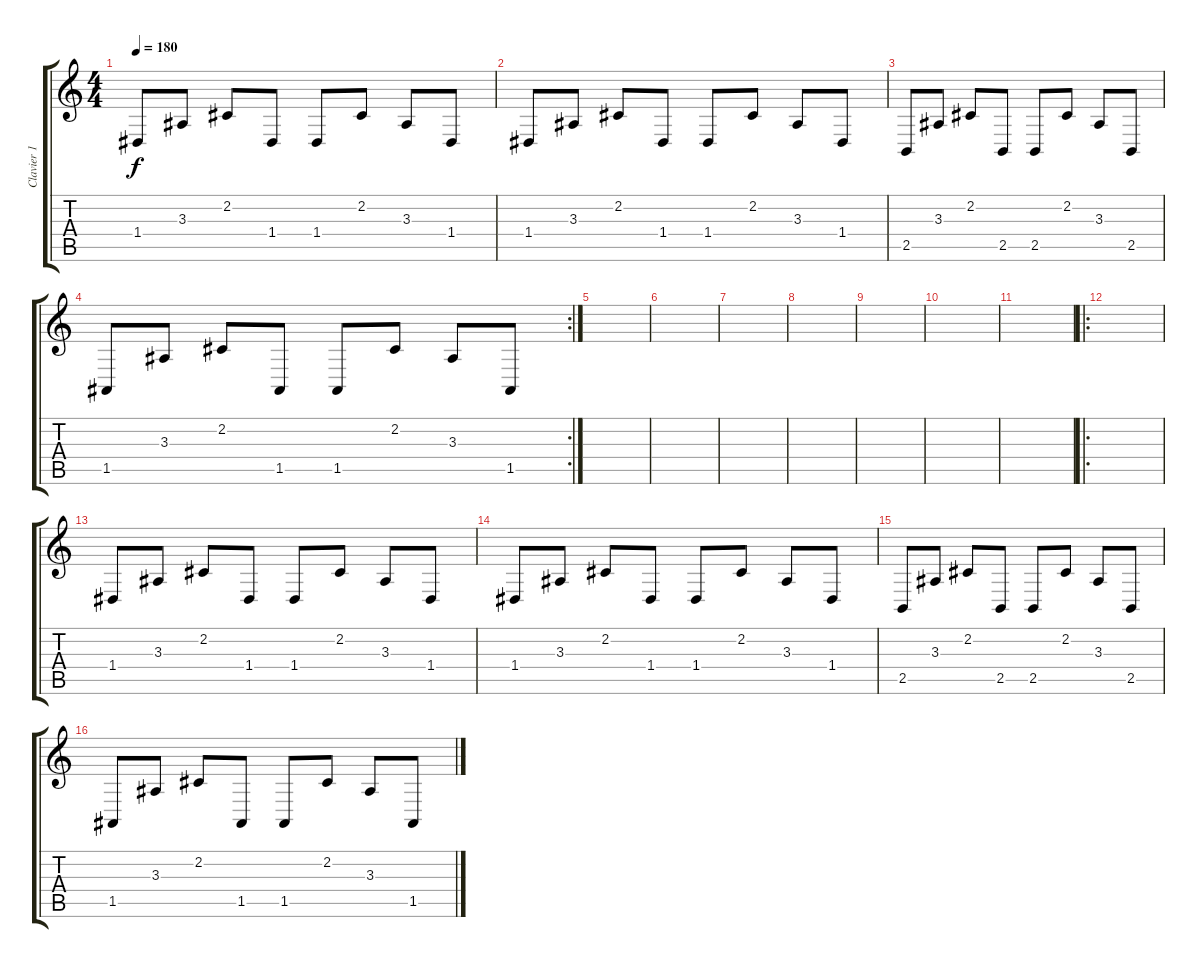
\track ("Clavier 1" "Clavier 1") {instrument fx1rain}
\staff {score tabs}
\tuning (E4 B3 G3 D3 A2 E2) {hide}
\ts (4 4)
\tempo 180
\clef g2
\ks c
1.4.8{dy f} 3.3.8 2.2.8 1.4.8 1.4.8 2.2.8 3.3.8 1.4.8 |
1.4.8 3.3.8 2.2.8 1.4.8 1.4.8 2.2.8 3.3.8 1.4.8 |
2.5.8 3.3.8 2.2.8 2.5.8 2.5.8 2.2.8 3.3.8 2.5.8 |
\rc 2
1.5.8 3.3.8 2.2.8 1.5.8 1.5.8 2.2.8 3.3.8 1.5.8 |
|
|
|
|
|
|
|
\ro
|
1.4.8 3.3.8 2.2.8 1.4.8 1.4.8 2.2.8 3.3.8 1.4.8 |
1.4.8 3.3.8 2.2.8 1.4.8 1.4.8 2.2.8 3.3.8 1.4.8 |
2.5.8 3.3.8 2.2.8 2.5.8 2.5.8 2.2.8 3.3.8 2.5.8 |
1.5.8 3.3.8 2.2.8 1.5.8 1.5.8 2.2.8 3.3.8 1.5.8
